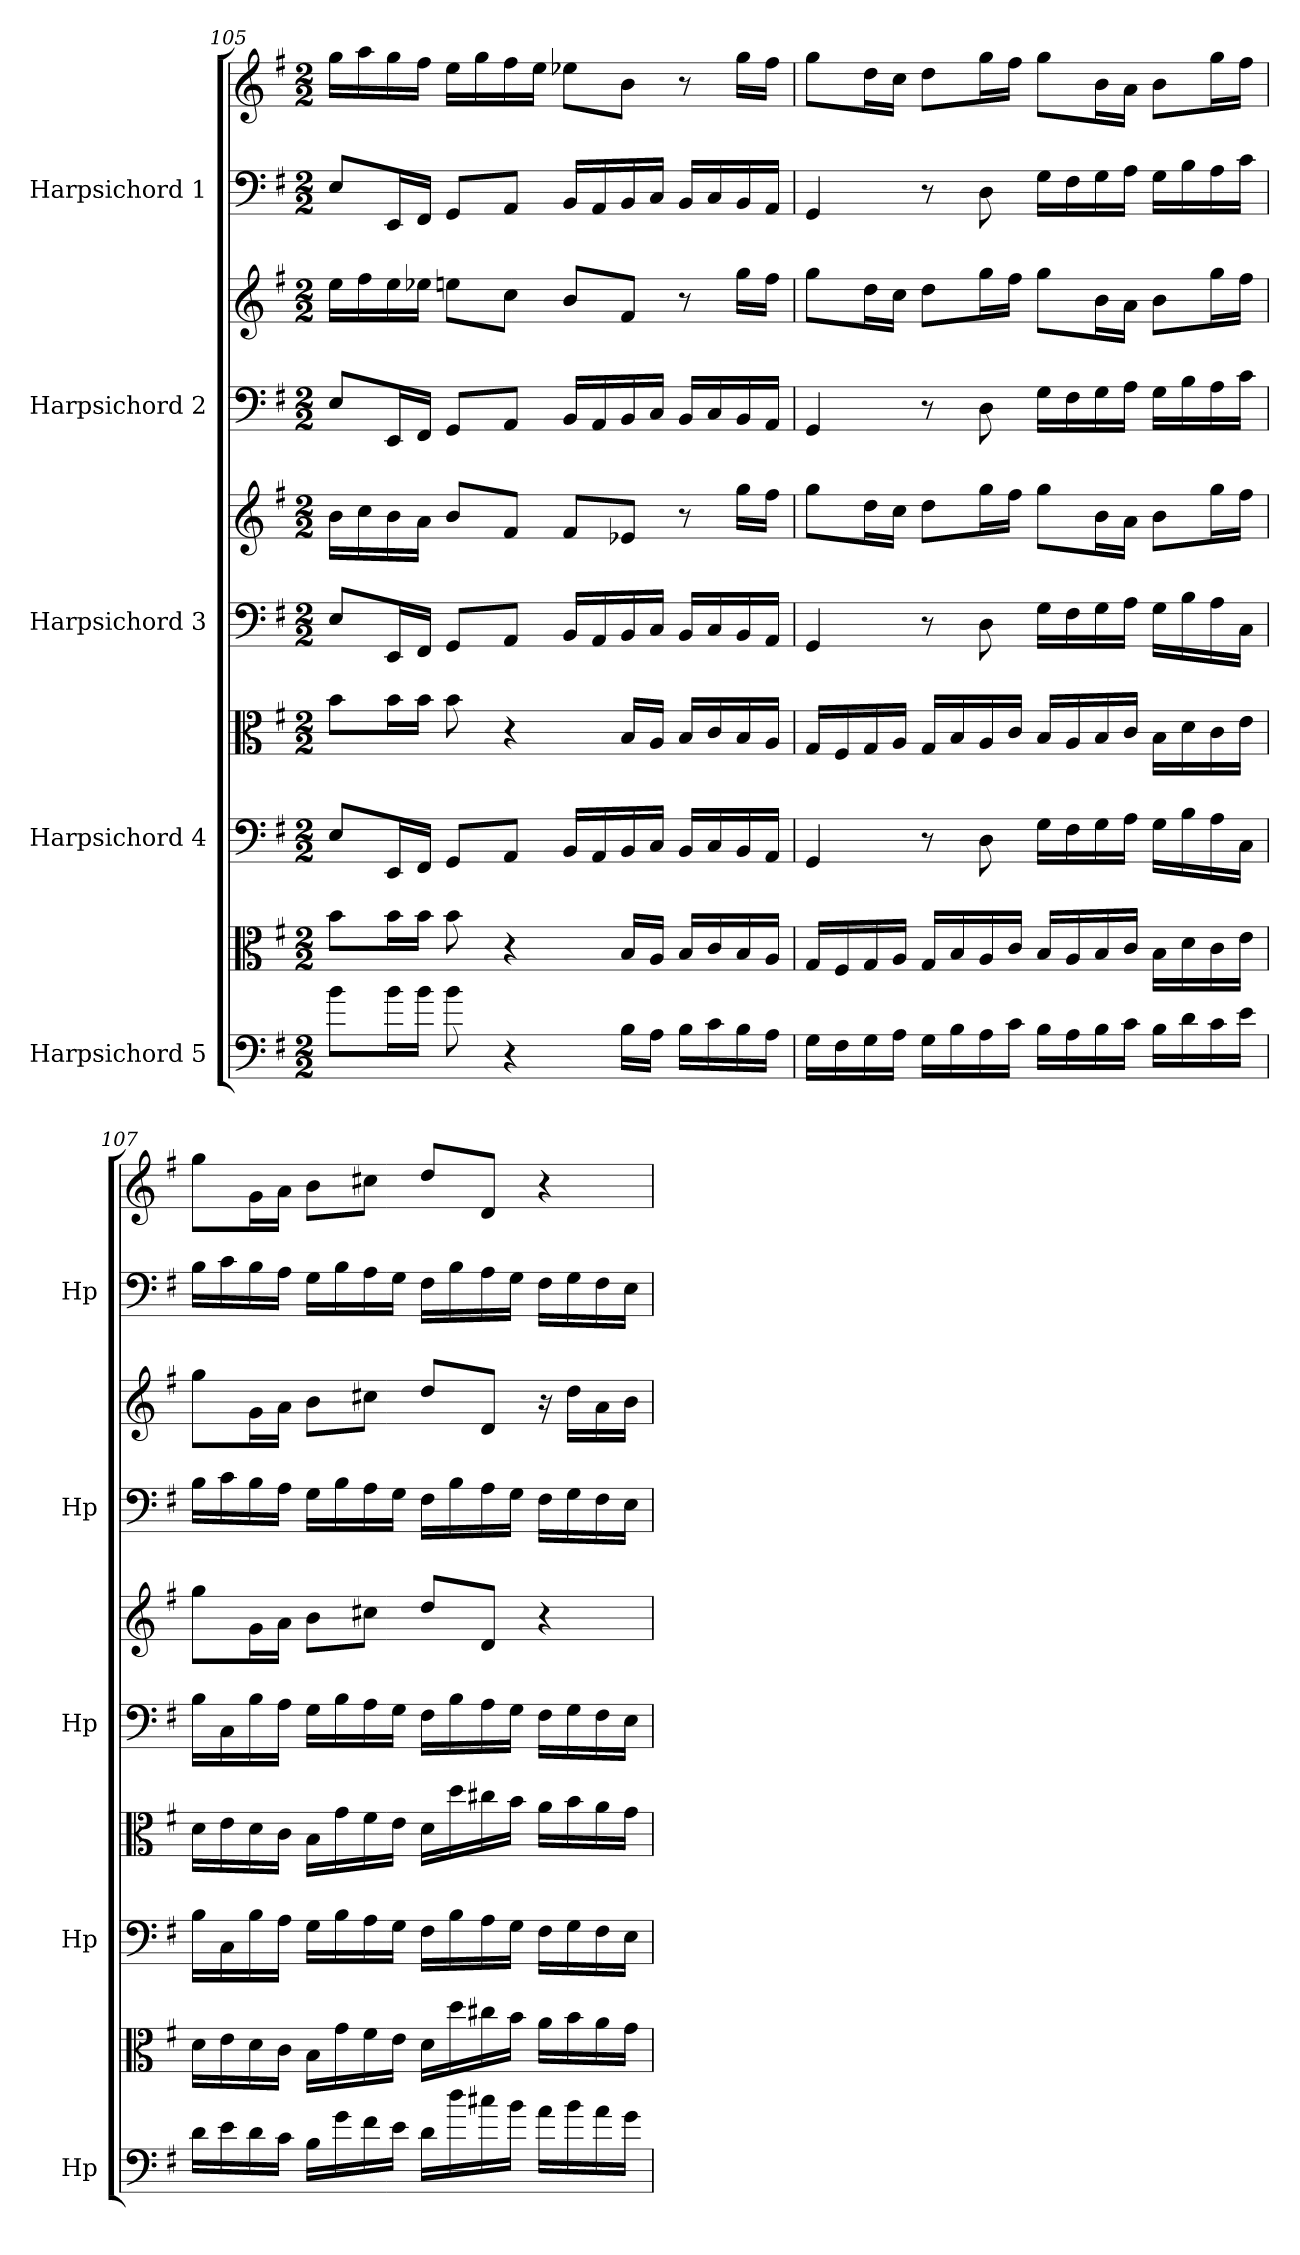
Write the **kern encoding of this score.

**kern	**kern	**kern	**kern	**kern	**kern	**kern	**kern	**kern	**kern
*part5	*part5	*part4	*part4	*part3	*part3	*part2	*part2	*part1	*part1
*staff10	*staff9	*staff8	*staff7	*staff6	*staff5	*staff4	*staff3	*staff2	*staff1
*I"Harpsichord 5	*	*I"Harpsichord 4	*	*I"Harpsichord 3	*	*I"Harpsichord 2	*	*I"Harpsichord 1	*
*I'Hp	*	*I'Hp	*	*I'Hp	*	*I'Hp	*	*I'Hp	*
!!LO:PB:g=z
*clefF4	*clefC3	*clefF4	*clefC3	*clefF4	*clefG2	*clefF4	*clefG2	*clefF4	*clefG2
*k[f#]	*k[f#]	*k[f#]	*k[f#]	*k[f#]	*k[f#]	*k[f#]	*k[f#]	*k[f#]	*k[f#]
*M2/2	*M2/2	*M2/2	*M2/2	*M2/2	*M2/2	*M2/2	*M2/2	*M2/2	*M2/2
=105	=105	=105	=105	=105	=105	=105	=105	=105	=105
8b\L	8b\L	8E/L	8b\L	8E/L	16b\LL	8E/L	16ee\LL	8E/L	16gg\LL
.	.	.	.	.	16cc\	.	16ff#\	.	16aa\
16b\L	16b\L	16EE/L	16b\L	16EE/L	16b\	16EE/L	16ee\	16EE/L	16gg\
16b\JJ	16b\JJ	16FF#/JJ	16b\JJ	16FF#/JJ	16a\JJ	16FF#/JJ	16ee-X\JJ	16FF#/JJ	16ff#\JJ
8b\	8b\	8GG/L	8b\	8GG/L	8b/L	8GG/L	8een\L	8GG/L	16ee\LL
.	.	.	.	.	.	.	.	.	16gg\
4r	4r	8AA/J	4r	8AA/J	8f#/J	8AA/J	8cc\J	8AA/J	16ff#\
.	.	.	.	.	.	.	.	.	16ee\JJ
.	.	16BB/LL	.	16BB/LL	8f#/L	16BB/LL	8b/L	16BB/LL	8ee-X\L
.	.	16AA/	.	16AA/	.	16AA/	.	16AA/	.
16B\LL	16B/LL	16BB/	16B/LL	16BB/	8e-X/J	16BB/	8f#/J	16BB/	8b\J
16A\JJ	16A/JJ	16C/JJ	16A/JJ	16C/JJ	.	16C/JJ	.	16C/JJ	.
16B\LL	16B/LL	16BB/LL	16B/LL	16BB/LL	8r	16BB/LL	8r	16BB/LL	8r
16c\	16c/	16C/	16c/	16C/	.	16C/	.	16C/	.
16B\	16B/	16BB/	16B/	16BB/	16gg\LL	16BB/	16gg\LL	16BB/	16gg\LL
16A\JJ	16A/JJ	16AA/JJ	16A/JJ	16AA/JJ	16ff#\JJ	16AA/JJ	16ff#\JJ	16AA/JJ	16ff#\JJ
=106	=106	=106	=106	=106	=106	=106	=106	=106	=106
16G\LL	16G/LL	4GG/	16G/LL	4GG/	8gg\L	4GG/	8gg\L	4GG/	8gg\L
16F#\	16F#/	.	16F#/	.	.	.	.	.	.
16G\	16G/	.	16G/	.	16dd\L	.	16dd\L	.	16dd\L
16A\JJ	16A/JJ	.	16A/JJ	.	16cc\JJ	.	16cc\JJ	.	16cc\JJ
16G\LL	16G/LL	8r	16G/LL	8r	8dd\L	8r	8dd\L	8r	8dd\L
16B\	16B/	.	16B/	.	.	.	.	.	.
16A\	16A/	8D\	16A/	8D\	16gg\L	8D\	16gg\L	8D\	16gg\L
16c\JJ	16c/JJ	.	16c/JJ	.	16ff#\JJ	.	16ff#\JJ	.	16ff#\JJ
16B\LL	16B/LL	16G\LL	16B/LL	16G\LL	8gg\L	16G\LL	8gg\L	16G\LL	8gg\L
16A\	16A/	16F#\	16A/	16F#\	.	16F#\	.	16F#\	.
16B\	16B/	16G\	16B/	16G\	16b\L	16G\	16b\L	16G\	16b\L
16c\JJ	16c/JJ	16A\JJ	16c/JJ	16A\JJ	16a\JJ	16A\JJ	16a\JJ	16A\JJ	16a\JJ
16B\LL	16B\LL	16G\LL	16B\LL	16G\LL	8b\L	16G\LL	8b\L	16G\LL	8b\L
16d\	16d\	16B\	16d\	16B\	.	16B\	.	16B\	.
16c\	16c\	16A\	16c\	16A\	16gg\L	16A\	16gg\L	16A\	16gg\L
16e\JJ	16e\JJ	16C\JJ	16e\JJ	16C\JJ	16ff#\JJ	16c\JJ	16ff#\JJ	16c\JJ	16ff#\JJ
!!LO:PB:g=z
=107	=107	=107	=107	=107	=107	=107	=107	=107	=107
16d\LL	16d\LL	16B\LL	16d\LL	16B\LL	8gg\L	16B\LL	8gg\L	16B\LL	8gg\L
16e\	16e\	16C\	16e\	16C\	.	16c\	.	16c\	.
16d\	16d\	16B\	16d\	16B\	16g\L	16B\	16g\L	16B\	16g\L
16c\JJ	16c\JJ	16A\JJ	16c\JJ	16A\JJ	16a\JJ	16A\JJ	16a\JJ	16A\JJ	16a\JJ
16B\LL	16B\LL	16G\LL	16B\LL	16G\LL	8b\L	16G\LL	8b\L	16G\LL	8b\L
16g\	16g\	16B\	16g\	16B\	.	16B\	.	16B\	.
16f#\	16f#\	16A\	16f#\	16A\	8cc#X\J	16A\	8cc#X\J	16A\	8cc#X\J
16e\JJ	16e\JJ	16G\JJ	16e\JJ	16G\JJ	.	16G\JJ	.	16G\JJ	.
16d\LL	16d\LL	16F#\LL	16d\LL	16F#\LL	8dd/L	16F#\LL	8dd/L	16F#\LL	8dd/L
16dd\	16dd\	16B\	16dd\	16B\	.	16B\	.	16B\	.
16cc#X\	16cc#X\	16A\	16cc#X\	16A\	8d/J	16A\	8d/J	16A\	8d/J
16b\JJ	16b\JJ	16G\JJ	16b\JJ	16G\JJ	.	16G\JJ	.	16G\JJ	.
16a\LL	16a\LL	16F#\LL	16a\LL	16F#\LL	4r	16F#\LL	16r	16F#\LL	4r
16b\	16b\	16G\	16b\	16G\	.	16G\	16dd\LL	16G\	.
16a\	16a\	16F#\	16a\	16F#\	.	16F#\	16a\	16F#\	.
16g\JJ	16g\JJ	16E\JJ	16g\JJ	16E\JJ	.	16E\JJ	16b\JJ	16E\JJ	.
=	=	=	=	=	=	=	=	=	=
*-	*-	*-	*-	*-	*-	*-	*-	*-	*-
